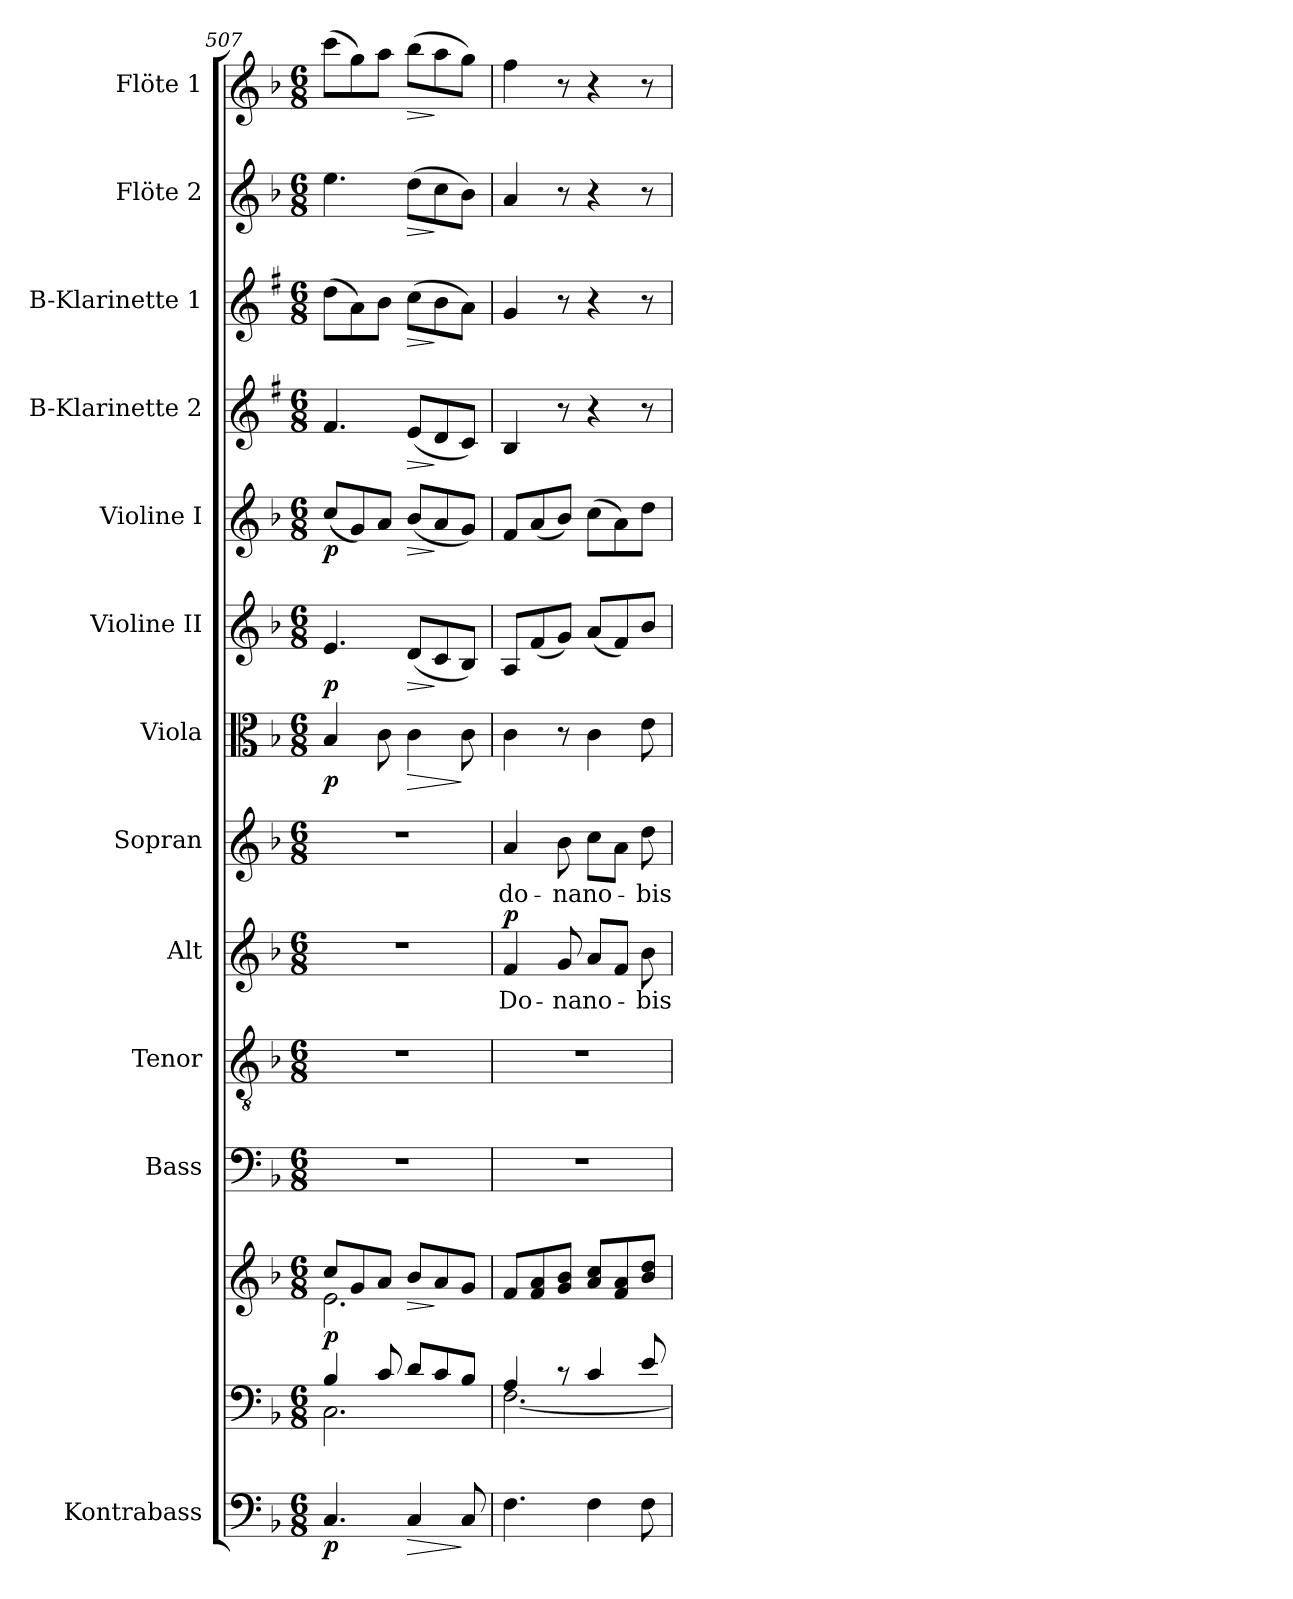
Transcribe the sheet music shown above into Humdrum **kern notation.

**kern	**dynam	**kern	**kern	**dynam	**kern	**kern	**kern	**text	**dynam	**kern	**text	**kern	**dynam	**kern	**dynam	**kern	**dynam	**kern	**dynam	**kern	**dynam	**kern	**dynam	**kern	**dynam
*part13	*part13	*part12	*part12	*part12	*part11	*part10	*part9	*part9	*part9	*part8	*part8	*part7	*part7	*part6	*part6	*part5	*part5	*part4	*part4	*part3	*part3	*part2	*part2	*part1	*part1
*staff14	*staff14	*staff13	*staff12	*staff12/13	*staff11	*staff10	*staff9	*staff9	*staff9	*staff8	*staff8	*staff7	*staff7	*staff6	*staff6	*staff5	*staff5	*staff4	*staff4	*staff3	*staff3	*staff2	*staff2	*staff1	*staff1
*I"Kontrabass	*	*	*	*	*I"Bass	*I"Tenor	*I"Alt	*	*	*I"Sopran	*	*I"Viola	*	*I"Violine II	*	*I"Violine I	*	*I"B-Klarinette 2	*	*I"B-Klarinette 1	*	*I"Flöte 2	*	*I"Flöte 1	*
*I'Kb.	*	*	*	*	*I'B.	*I'T.	*I'A.	*	*	*I'S.	*	*I'Vla.	*	*I'Vl. II	*	*I'Vl. I	*	*I'B Kl. 2	*	*I'B Kl. 1	*	*I'Fl. 2	*	*I'Fl. 1	*
*clefF4	*	*clefF4	*clefG2	*	*clefF4	*clefGv2	*clefG2	*	*	*clefG2	*	*clefC3	*	*clefG2	*	*clefG2	*	*clefG2	*	*clefG2	*	*clefG2	*	*clefG2	*
*ITrd7c12	*	*	*	*	*	*	*	*	*	*	*	*	*	*	*	*	*	*ITrd1c2	*	*ITrd1c2	*	*	*	*	*
*k[b-]	*	*k[b-]	*k[b-]	*	*k[b-]	*k[b-]	*k[b-]	*	*	*k[b-]	*	*k[b-]	*	*k[b-]	*	*k[b-]	*	*k[b-]	*	*k[b-]	*	*k[b-]	*	*k[b-]	*
*F:	*	*F:	*F:	*	*F:	*F:	*F:	*	*	*F:	*	*F:	*	*F:	*	*F:	*	*F:	*	*F:	*	*F:	*	*F:	*
*M6/8	*	*M6/8	*M6/8	*	*M6/8	*M6/8	*M6/8	*	*	*M6/8	*	*M6/8	*	*M6/8	*	*M6/8	*	*M6/8	*	*M6/8	*	*M6/8	*	*M6/8	*
=507	=507	=507	=507	=507	=507	=507	=507	=507	=507	=507	=507	=507	=507	=507	=507	=507	=507	=507	=507	=507	=507	=507	=507	=507	=507
*	*	*^	*^	*	*	*	*	*	*	*	*	*	*	*	*	*	*	*	*	*	*	*	*	*	*
!	!LO:DY:b	!	!	!	!	!LO:DY:b	!	!	!	!	!	!	!	!	!LO:DY:b	!	!LO:DY:b	!	!LO:DY:b	!	!	!	!	!	!	!	!
4.CC/	p	4B-/	2.C\	8cc/L	2.e\	p	2.r	2.r	2.r	.	.	2.r	.	4B-/	p	4.e/	p	(<8cc/L	p	4.e/	.	(>8cc\L	.	4.ee\	.	(>8ccc\L	.
.	.	.	.	8g/	.	.	.	.	.	.	.	.	.	.	.	.	.	8g/)	.	.	.	8g\)	.	.	.	8gg\)	.
.	.	8c/	.	8a/J	.	.	.	.	.	.	.	.	.	8c\	.	.	.	8a/J	.	.	.	8a\J	.	.	.	8aa\J	.
!	!LO:HP:b	!	!	!	!	!LO:HP:b	!	!	!	!	!	!	!	!	!LO:HP:b	!	!LO:HP:b	!	!LO:HP:b	!	!LO:HP:b	!	!LO:HP:b	!	!LO:HP:b	!	!LO:HP:b
4CC/	>	8d/L	.	8b-/L	.	>	.	.	.	.	.	.	.	4c\	>	(<8d/L	>	(<8b-/L	>	(<8d/L	>	(>8b-\L	>	(>8dd\L	>	(>8bb-\L	>
.	.	8c/	.	8a/	.	]	.	.	.	.	.	.	.	.	.	8c/	]	8a/	]	8c/	]	8a\	]	8cc\	]	8aa\	]
8CC/	]	8B-/J	.	8g/J	.	.	.	.	.	.	.	.	.	8c\	]	8B-/J)	.	8g/J)	.	8B-/J)	.	8g\J)	.	8b-\J)	.	8gg\J)	.
*	*	*	*	*v	*v	*	*	*	*	*	*	*	*	*	*	*	*	*	*	*	*	*	*	*	*	*	*
=508	=508	=508	=508	=508	=508	=508	=508	=508	=508	=508	=508	=508	=508	=508	=508	=508	=508	=508	=508	=508	=508	=508	=508	=508	=508	=508
!	!	!	!	!	!	!	!	!	!LO:LY:b	!LO:DY:a	!	!LO:LY:b	!	!	!	!	!	!	!	!	!	!	!	!	!	!
4.FF\	.	4A/	[<2.F\	8f/L	.	2.r	2.r	4f/	Do-	p	4a/	do-	4c\	.	8A/L	.	8f/L	.	4A/	.	4f/	.	4a/	.	4ff\	.
.	.	.	.	8f/ 8a/	.	.	.	.	.	.	.	.	.	.	(<8f/	.	(<8a/	.	.	.	.	.	.	.	.	.
!	!	!	!	!	!	!	!	!	!LO:LY:b	!	!	!LO:LY:b	!	!	!	!	!	!	!	!	!	!	!	!	!	!
.	.	8rc	.	8g/ 8b-/J	.	.	.	8g/	-na	.	8b-\	-na	8r	.	8g/J)	.	8b-/J)	.	8r	.	8r	.	8r	.	8r	.
!	!	!	!	!	!	!	!	!	!LO:LY:b	!	!	!LO:LY:b	!	!	!	!	!	!	!	!	!	!	!	!	!	!
4FF\	.	4c/	.	8a/ 8cc/L	.	.	.	8a/L	no-	.	8cc\L	no-	4c\	.	(<8a/L	.	(>8cc\L	.	4r	.	4r	.	4r	.	4r	.
.	.	.	.	8f/ 8a/	.	.	.	8f/J	.	.	8a\J	.	.	.	8f/)	.	8a\)	.	.	.	.	.	.	.	.	.
!	!	!	!	!	!	!	!	!	!LO:LY:b	!	!	!LO:LY:b	!	!	!	!	!	!	!	!	!	!	!	!	!	!
8FF\	.	8e/	.	8b-/ 8dd/J	.	.	.	8b-\	-bis	.	8dd\	-bis	8e\	.	8b-/J	.	8dd\J	.	8r	.	8r	.	8r	.	8r	.
*	*	*v	*v	*	*	*	*	*	*	*	*	*	*	*	*	*	*	*	*	*	*	*	*	*	*	*
=	=	=	=	=	=	=	=	=	=	=	=	=	=	=	=	=	=	=	=	=	=	=	=	=	=
*-	*-	*-	*-	*-	*-	*-	*-	*-	*-	*-	*-	*-	*-	*-	*-	*-	*-	*-	*-	*-	*-	*-	*-	*-	*-
